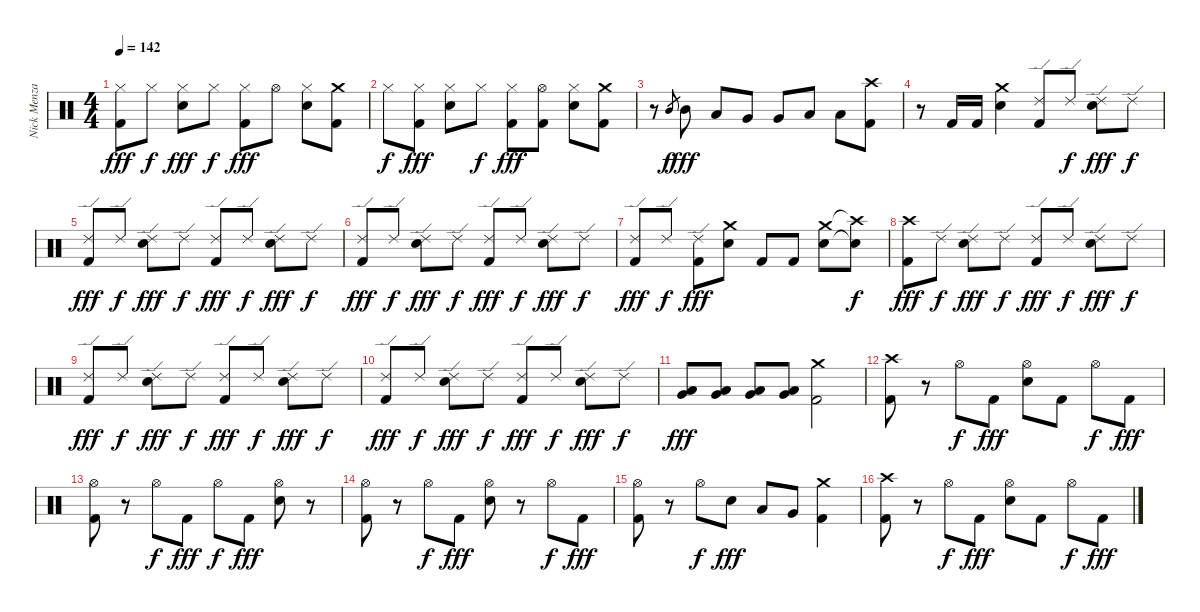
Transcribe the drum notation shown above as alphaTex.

\track ("Nick Menza" "Nick Menza") {instrument percussion}
\staff {score}
\articulation defaults
\ts (4 4)
\tempo 142
\clef neutral
\ks c
("Hi-Hat (closed)" "Kick (hit) 2").8{dy fff} "Hi-Hat (closed)".8{dy f} ("Hi-Hat (closed)" "Electric Snare (hit)").8{dy fff} "Hi-Hat (closed)".8{dy f} ("Hi-Hat (closed)" "Kick (hit) 2").8{dy fff} "Hi-Hat (open)".8 ("Hi-Hat (closed)" "Electric Snare (hit)").8 ("Crash medium (hit)" "Kick (hit) 2").8 |
"Hi-Hat (closed)".8{dy f} ("Hi-Hat (closed)" "Kick (hit) 2").8{dy fff} ("Hi-Hat (closed)" "Electric Snare (hit)").8 "Hi-Hat (closed)".8{dy f} ("Hi-Hat (closed)" "Kick (hit) 2").8{dy fff} ("Hi-Hat (open)" "Kick (hit) 2").8 ("Hi-Hat (closed)" "Electric Snare (hit)").8 ("Crash medium (hit)" "Kick (hit) 2").8 |
r.8 "Mid Tom (hit)".8{gr dy f} "Mid Tom (hit)".8{dy fff} "Low Tom (hit)".8 "Very Low Tom (hit)".8 "Very Low Tom (hit)".8 "Low Floor Tom (hit)".8 "Low Floor Tom (hit)".8 ("Crash high (hit)" "Kick (hit) 2").8 |
r.8 "Kick (hit) 2".16 "Kick (hit) 2".16 ("Crash medium (hit)" "Electric Snare (hit)").4 ("Ride (edge) 2" "Kick (hit) 2").8 "Ride (edge) 2".8{dy f} ("Ride (edge) 2" "Electric Snare (hit)").8{dy fff} "Ride (edge) 2".8{dy f} |
("Ride (edge) 2" "Kick (hit) 2").8{dy fff} "Ride (edge) 2".8{dy f} ("Ride (edge) 2" "Electric Snare (hit)").8{dy fff} "Ride (edge) 2".8{dy f} ("Ride (edge) 2" "Kick (hit) 2").8{dy fff} "Ride (edge) 2".8{dy f} ("Ride (edge) 2" "Electric Snare (hit)").8{dy fff} "Ride (edge) 2".8{dy f} |
("Ride (edge) 2" "Kick (hit) 2").8{dy fff} "Ride (edge) 2".8{dy f} ("Ride (edge) 2" "Electric Snare (hit)").8{dy fff} "Ride (edge) 2".8{dy f} ("Ride (edge) 2" "Kick (hit) 2").8{dy fff} "Ride (edge) 2".8{dy f} ("Ride (edge) 2" "Electric Snare (hit)").8{dy fff} "Ride (edge) 2".8{dy f} |
("Ride (edge) 2" "Kick (hit) 2").8{dy fff} "Ride (edge) 2".8{dy f} ("Ride (edge) 2" "Kick (hit) 2").8{dy fff} ("Crash medium (hit)" "Electric Snare (hit)").8 "Kick (hit) 2".8 "Kick (hit) 2".8 ("Crash medium (hit)" "Electric Snare (hit)").8 ("Crash high (hit)"{t} "Electric Snare (hit)"{t}).8{dy f} |
("Crash high (hit)" "Kick (hit) 2").8{dy fff} "Ride (edge) 2".8{dy f} ("Ride (edge) 2" "Electric Snare (hit)").8{dy fff} "Ride (edge) 2".8{dy f} ("Ride (edge) 2" "Kick (hit) 2").8{dy fff} "Ride (edge) 2".8{dy f} ("Ride (edge) 2" "Electric Snare (hit)").8{dy fff} "Ride (edge) 2".8{dy f} |
("Ride (edge) 2" "Kick (hit) 2").8{dy fff} "Ride (edge) 2".8{dy f} ("Ride (edge) 2" "Electric Snare (hit)").8{dy fff} "Ride (edge) 2".8{dy f} ("Ride (edge) 2" "Kick (hit) 2").8{dy fff} "Ride (edge) 2".8{dy f} ("Ride (edge) 2" "Electric Snare (hit)").8{dy fff} "Ride (edge) 2".8{dy f} |
("Ride (edge) 2" "Kick (hit) 2").8{dy fff} "Ride (edge) 2".8{dy f} ("Ride (edge) 2" "Electric Snare (hit)").8{dy fff} "Ride (edge) 2".8{dy f} ("Ride (edge) 2" "Kick (hit) 2").8{dy fff} "Ride (edge) 2".8{dy f} ("Ride (edge) 2" "Electric Snare (hit)").8{dy fff} "Ride (edge) 2".8{dy f} |
("Very Low Tom (hit)" "Low Floor Tom (hit)").8{dy fff} ("Very Low Tom (hit)" "Low Floor Tom (hit)").8 ("Very Low Tom (hit)" "Low Floor Tom (hit)").8 ("Very Low Tom (hit)" "Low Floor Tom (hit)").8 ("Crash medium (hit)" "Kick (hit) 2").2 |
("Crash high (hit)" "Kick (hit) 2").8 r.8 "Hi-Hat (open)".8{dy f} "Kick (hit) 2".8{dy fff} ("Hi-Hat (open)" "Electric Snare (hit)").8 "Kick (hit) 2".8 "Hi-Hat (open)".8{dy f} "Kick (hit) 2".8{dy fff} |
("Hi-Hat (open)" "Kick (hit) 2").8 r.8 "Hi-Hat (open)".8{dy f} "Kick (hit) 2".8{dy fff} "Hi-Hat (open)".8{dy f} "Kick (hit) 2".8{dy fff} ("Hi-Hat (open)" "Electric Snare (hit)").8 r.8 |
("Hi-Hat (open)" "Kick (hit) 2").8 r.8 "Hi-Hat (open)".8{dy f} "Kick (hit) 2".8{dy fff} ("Hi-Hat (open)" "Electric Snare (hit)").8 r.8 "Hi-Hat (open)".8{dy f} "Kick (hit) 2".8{dy fff} |
("Hi-Hat (open)" "Kick (hit) 2").8 r.8 "Hi-Hat (open)".8{dy f} "Electric Snare (hit)".8{dy fff} "Low Tom (hit)".8 "Very Low Tom (hit)".8 ("Crash medium (hit)" "Kick (hit) 2").4 |
("Crash high (hit)" "Kick (hit) 2").8 r.8 "Hi-Hat (open)".8{dy f} "Kick (hit) 2".8{dy fff} ("Hi-Hat (open)" "Electric Snare (hit)").8 "Kick (hit) 2".8 "Hi-Hat (open)".8{dy f} "Kick (hit) 2".8{dy fff}
